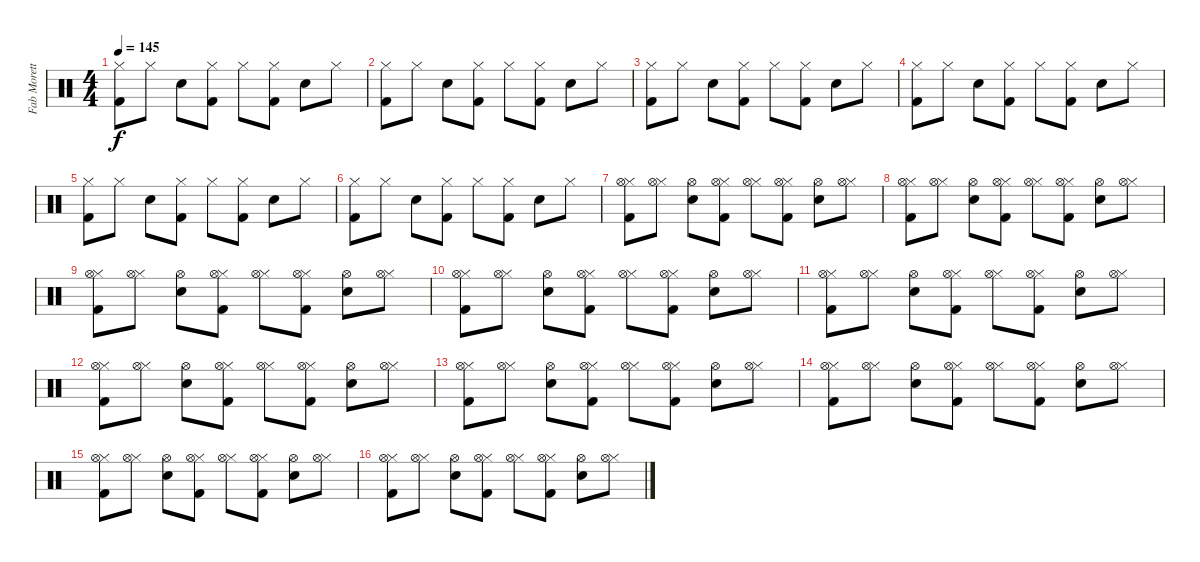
\track ("Fab Moretti" "Fab Morett") {instrument percussion}
\staff {score}
\articulation defaults
\ts (4 4)
\tempo 145
\clef neutral
\ks c
("Hi-Hat (closed)" "Kick (hit) 2").8{dy f} "Hi-Hat (closed)".8 "Snare (hit) 2".8 ("Hi-Hat (closed)" "Kick (hit) 2").8 "Hi-Hat (closed)".8 ("Hi-Hat (closed)" "Kick (hit) 2").8 "Snare (hit) 2".8 "Hi-Hat (closed)".8 |
("Hi-Hat (closed)" "Kick (hit) 2").8 "Hi-Hat (closed)".8 "Snare (hit) 2".8 ("Hi-Hat (closed)" "Kick (hit) 2").8 "Hi-Hat (closed)".8 ("Hi-Hat (closed)" "Kick (hit) 2").8 "Snare (hit) 2".8 "Hi-Hat (closed)".8 |
("Hi-Hat (closed)" "Kick (hit) 2").8 "Hi-Hat (closed)".8 "Snare (hit) 2".8 ("Hi-Hat (closed)" "Kick (hit) 2").8 "Hi-Hat (closed)".8 ("Hi-Hat (closed)" "Kick (hit) 2").8 "Snare (hit) 2".8 "Hi-Hat (closed)".8 |
("Hi-Hat (closed)" "Kick (hit) 2").8 "Hi-Hat (closed)".8 "Snare (hit) 2".8 ("Hi-Hat (closed)" "Kick (hit) 2").8 "Hi-Hat (closed)".8 ("Hi-Hat (closed)" "Kick (hit) 2").8 "Snare (hit) 2".8 "Hi-Hat (closed)".8 |
("Hi-Hat (closed)" "Kick (hit) 2").8 "Hi-Hat (closed)".8 "Snare (hit) 2".8 ("Hi-Hat (closed)" "Kick (hit) 2").8 "Hi-Hat (closed)".8 ("Hi-Hat (closed)" "Kick (hit) 2").8 "Snare (hit) 2".8 "Hi-Hat (closed)".8 |
("Hi-Hat (closed)" "Kick (hit) 2").8 "Hi-Hat (closed)".8 "Snare (hit) 2".8 ("Hi-Hat (closed)" "Kick (hit) 2").8 "Hi-Hat (closed)".8 ("Hi-Hat (closed)" "Kick (hit) 2").8 "Snare (hit) 2".8 "Hi-Hat (closed)".8 |
("Hi-Hat (closed)" "Kick (hit) 2" "Hi-Hat (open)").8 ("Hi-Hat (closed)" "Hi-Hat (open)").8 ("Snare (hit) 2" "Hi-Hat (open)").8 ("Hi-Hat (closed)" "Kick (hit) 2" "Hi-Hat (open)").8 ("Hi-Hat (closed)" "Hi-Hat (open)").8 ("Hi-Hat (closed)" "Kick (hit) 2" "Hi-Hat (open)").8 ("Snare (hit) 2" "Hi-Hat (open)").8 ("Hi-Hat (closed)" "Hi-Hat (open)").8 |
("Hi-Hat (closed)" "Kick (hit) 2" "Hi-Hat (open)").8 ("Hi-Hat (closed)" "Hi-Hat (open)").8 ("Snare (hit) 2" "Hi-Hat (open)").8 ("Hi-Hat (closed)" "Kick (hit) 2" "Hi-Hat (open)").8 ("Hi-Hat (closed)" "Hi-Hat (open)").8 ("Hi-Hat (closed)" "Kick (hit) 2" "Hi-Hat (open)").8 ("Snare (hit) 2" "Hi-Hat (open)").8 ("Hi-Hat (closed)" "Hi-Hat (open)").8 |
("Hi-Hat (closed)" "Kick (hit) 2" "Hi-Hat (open)").8 ("Hi-Hat (closed)" "Hi-Hat (open)").8 ("Snare (hit) 2" "Hi-Hat (open)").8 ("Hi-Hat (closed)" "Kick (hit) 2" "Hi-Hat (open)").8 ("Hi-Hat (closed)" "Hi-Hat (open)").8 ("Hi-Hat (closed)" "Kick (hit) 2" "Hi-Hat (open)").8 ("Snare (hit) 2" "Hi-Hat (open)").8 ("Hi-Hat (closed)" "Hi-Hat (open)").8 |
("Hi-Hat (closed)" "Kick (hit) 2" "Hi-Hat (open)").8 ("Hi-Hat (closed)" "Hi-Hat (open)").8 ("Snare (hit) 2" "Hi-Hat (open)").8 ("Hi-Hat (closed)" "Kick (hit) 2" "Hi-Hat (open)").8 ("Hi-Hat (closed)" "Hi-Hat (open)").8 ("Hi-Hat (closed)" "Kick (hit) 2" "Hi-Hat (open)").8 ("Snare (hit) 2" "Hi-Hat (open)").8 ("Hi-Hat (closed)" "Hi-Hat (open)").8 |
("Hi-Hat (closed)" "Kick (hit) 2" "Hi-Hat (open)").8 ("Hi-Hat (closed)" "Hi-Hat (open)").8 ("Snare (hit) 2" "Hi-Hat (open)").8 ("Hi-Hat (closed)" "Kick (hit) 2" "Hi-Hat (open)").8 ("Hi-Hat (closed)" "Hi-Hat (open)").8 ("Hi-Hat (closed)" "Kick (hit) 2" "Hi-Hat (open)").8 ("Snare (hit) 2" "Hi-Hat (open)").8 ("Hi-Hat (closed)" "Hi-Hat (open)").8 |
("Hi-Hat (closed)" "Kick (hit) 2" "Hi-Hat (open)").8 ("Hi-Hat (closed)" "Hi-Hat (open)").8 ("Snare (hit) 2" "Hi-Hat (open)").8 ("Hi-Hat (closed)" "Kick (hit) 2" "Hi-Hat (open)").8 ("Hi-Hat (closed)" "Hi-Hat (open)").8 ("Hi-Hat (closed)" "Kick (hit) 2" "Hi-Hat (open)").8 ("Snare (hit) 2" "Hi-Hat (open)").8 ("Hi-Hat (closed)" "Hi-Hat (open)").8 |
("Hi-Hat (closed)" "Kick (hit) 2" "Hi-Hat (open)").8 ("Hi-Hat (closed)" "Hi-Hat (open)").8 ("Snare (hit) 2" "Hi-Hat (open)").8 ("Hi-Hat (closed)" "Kick (hit) 2" "Hi-Hat (open)").8 ("Hi-Hat (closed)" "Hi-Hat (open)").8 ("Hi-Hat (closed)" "Kick (hit) 2" "Hi-Hat (open)").8 ("Snare (hit) 2" "Hi-Hat (open)").8 ("Hi-Hat (closed)" "Hi-Hat (open)").8 |
("Hi-Hat (closed)" "Kick (hit) 2" "Hi-Hat (open)").8 ("Hi-Hat (closed)" "Hi-Hat (open)").8 ("Snare (hit) 2" "Hi-Hat (open)").8 ("Hi-Hat (closed)" "Kick (hit) 2" "Hi-Hat (open)").8 ("Hi-Hat (closed)" "Hi-Hat (open)").8 ("Hi-Hat (closed)" "Kick (hit) 2" "Hi-Hat (open)").8 ("Snare (hit) 2" "Hi-Hat (open)").8 ("Hi-Hat (closed)" "Hi-Hat (open)").8 |
("Hi-Hat (closed)" "Kick (hit) 2" "Hi-Hat (open)").8 ("Hi-Hat (closed)" "Hi-Hat (open)").8 ("Snare (hit) 2" "Hi-Hat (open)").8 ("Hi-Hat (closed)" "Kick (hit) 2" "Hi-Hat (open)").8 ("Hi-Hat (closed)" "Hi-Hat (open)").8 ("Hi-Hat (closed)" "Kick (hit) 2" "Hi-Hat (open)").8 ("Snare (hit) 2" "Hi-Hat (open)").8 ("Hi-Hat (closed)" "Hi-Hat (open)").8 |
("Hi-Hat (closed)" "Kick (hit) 2" "Hi-Hat (open)").8 ("Hi-Hat (closed)" "Hi-Hat (open)").8 ("Snare (hit) 2" "Hi-Hat (open)").8 ("Hi-Hat (closed)" "Kick (hit) 2" "Hi-Hat (open)").8 ("Hi-Hat (closed)" "Hi-Hat (open)").8 ("Hi-Hat (closed)" "Kick (hit) 2" "Hi-Hat (open)").8 ("Snare (hit) 2" "Hi-Hat (open)").8 ("Hi-Hat (closed)" "Hi-Hat (open)").8
